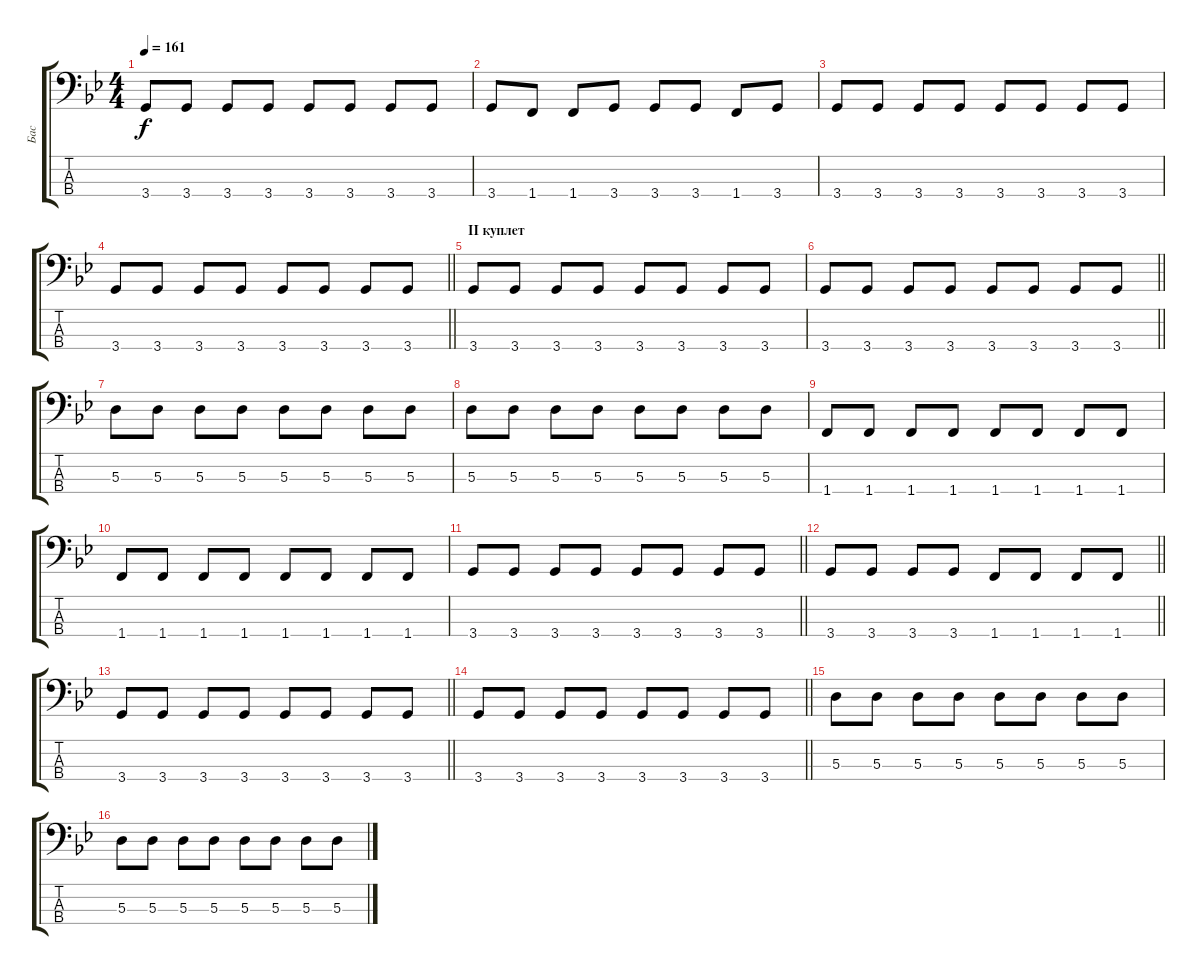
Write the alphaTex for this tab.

\track ("Бас" "Бас") {instrument electricbassfinger}
\staff {score tabs}
\tuning (G2 D2 A1 E1) {hide}
\ts (4 4)
\section ("" "")
\tempo 161
\clef f4
\ks gminor
3.4.8{dy f} 3.4.8 3.4.8 3.4.8 3.4.8 3.4.8 3.4.8 3.4.8 |
3.4.8 1.4.8 1.4.8 3.4.8 3.4.8 3.4.8 1.4.8 3.4.8 |
3.4.8 3.4.8 3.4.8 3.4.8 3.4.8 3.4.8 3.4.8 3.4.8 |
\barLineRight lightlight
3.4.8 3.4.8 3.4.8 3.4.8 3.4.8 3.4.8 3.4.8 3.4.8 |
\section ("" "II куплет")
3.4.8 3.4.8 3.4.8 3.4.8 3.4.8 3.4.8 3.4.8 3.4.8 |
\barLineRight lightlight
3.4.8 3.4.8 3.4.8 3.4.8 3.4.8 3.4.8 3.4.8 3.4.8 |
5.3.8 5.3.8 5.3.8 5.3.8 5.3.8 5.3.8 5.3.8 5.3.8 |
5.3.8 5.3.8 5.3.8 5.3.8 5.3.8 5.3.8 5.3.8 5.3.8 |
1.4.8 1.4.8 1.4.8 1.4.8 1.4.8 1.4.8 1.4.8 1.4.8 |
1.4.8 1.4.8 1.4.8 1.4.8 1.4.8 1.4.8 1.4.8 1.4.8 |
\barLineRight lightlight
3.4.8 3.4.8 3.4.8 3.4.8 3.4.8 3.4.8 3.4.8 3.4.8 |
\barLineRight lightlight
3.4.8 3.4.8 3.4.8 3.4.8 1.4.8 1.4.8 1.4.8 1.4.8 |
\barLineRight lightlight
3.4.8 3.4.8 3.4.8 3.4.8 3.4.8 3.4.8 3.4.8 3.4.8 |
\barLineRight lightlight
3.4.8 3.4.8 3.4.8 3.4.8 3.4.8 3.4.8 3.4.8 3.4.8 |
5.3.8 5.3.8 5.3.8 5.3.8 5.3.8 5.3.8 5.3.8 5.3.8 |
5.3.8 5.3.8 5.3.8 5.3.8 5.3.8 5.3.8 5.3.8 5.3.8
